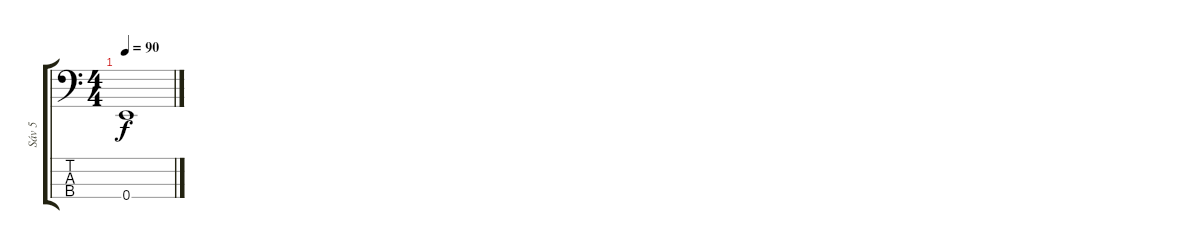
\track ("Sáv 5" "Sáv 5") {instrument electricbasspick}
\staff {score tabs}
\tuning (G2 D2 A1 E1) {hide}
\ts (4 4)
\tempo 90
\clef f4
\ks c
0.4.1{dy f}
